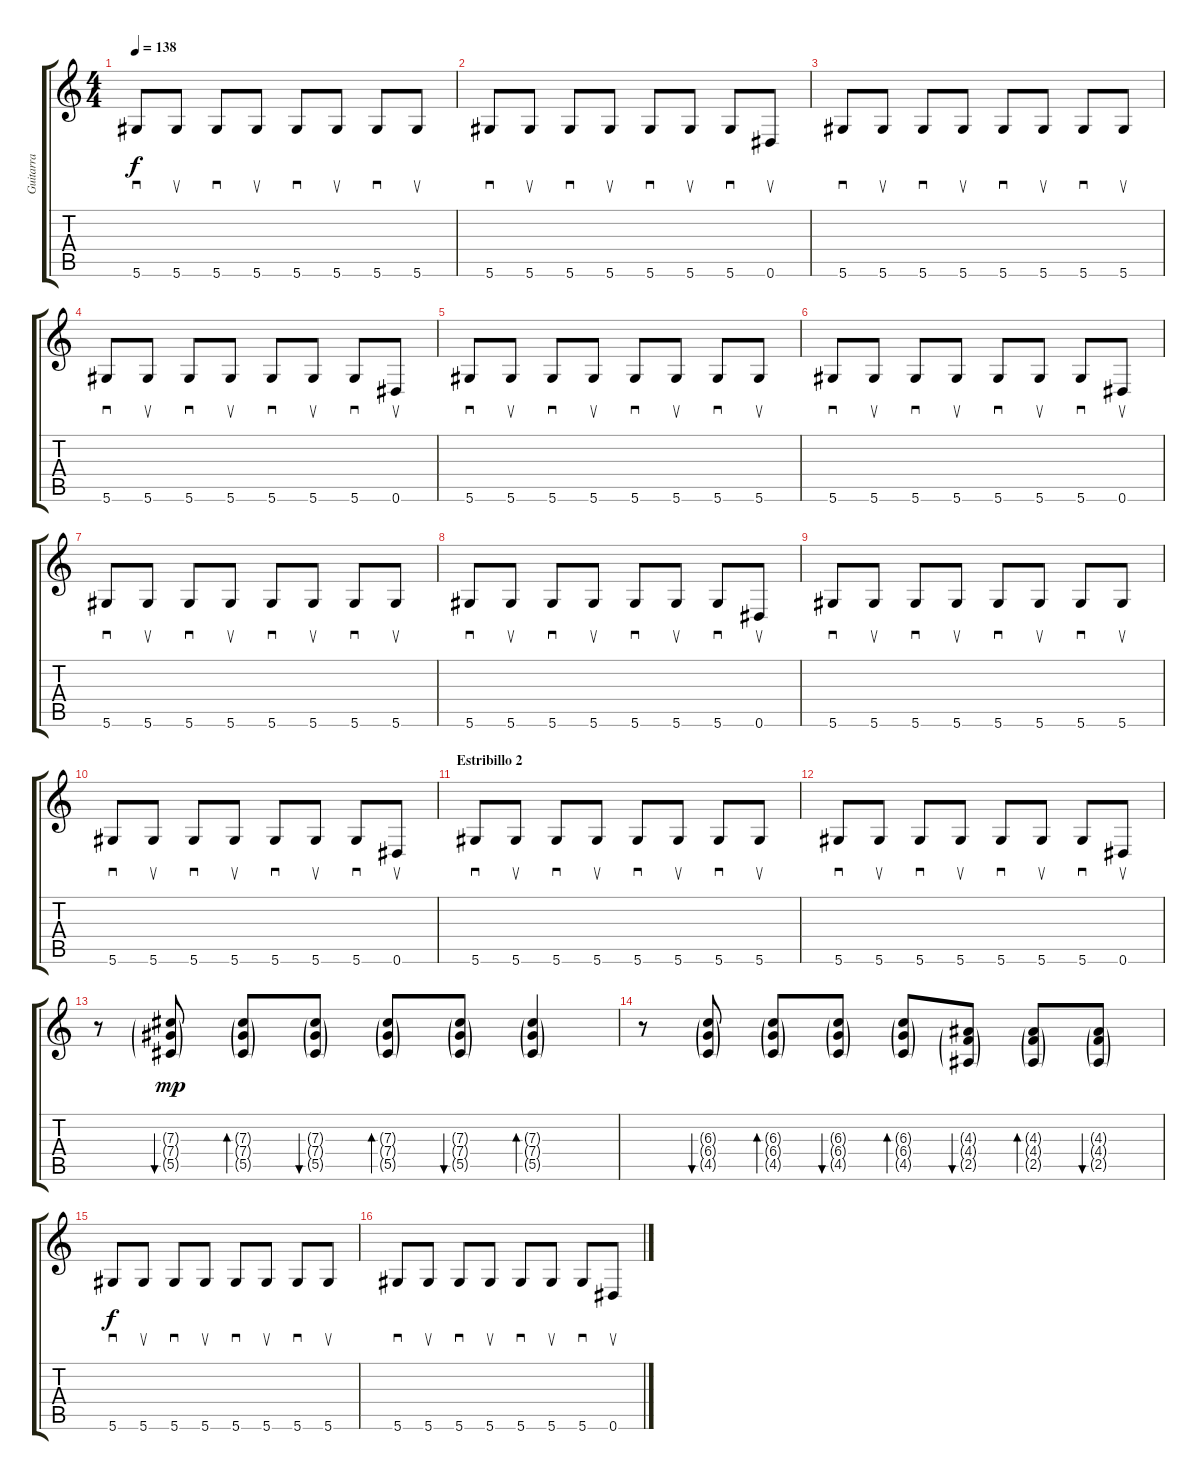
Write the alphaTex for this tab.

\track ("Guitarra" "Guitarra") {instrument acousticguitarsteel}
\staff {score tabs}
\tuning (Eb4 Bb3 Gb3 Db3 Ab2 Eb2) {hide}
\ts (4 4)
\tempo 138
\clef g2
\ks c
5.6.8{sd dy f} 5.6.8{su} 5.6.8{sd} 5.6.8{su} 5.6.8{sd} 5.6.8{su} 5.6.8{sd} 5.6.8{su} |
5.6.8{sd} 5.6.8{su} 5.6.8{sd} 5.6.8{su} 5.6.8{sd} 5.6.8{su} 5.6.8{sd} 0.6.8{su} |
5.6.8{sd} 5.6.8{su} 5.6.8{sd} 5.6.8{su} 5.6.8{sd} 5.6.8{su} 5.6.8{sd} 5.6.8{su} |
5.6.8{sd} 5.6.8{su} 5.6.8{sd} 5.6.8{su} 5.6.8{sd} 5.6.8{su} 5.6.8{sd} 0.6.8{su} |
5.6.8{sd} 5.6.8{su} 5.6.8{sd} 5.6.8{su} 5.6.8{sd} 5.6.8{su} 5.6.8{sd} 5.6.8{su} |
5.6.8{sd} 5.6.8{su} 5.6.8{sd} 5.6.8{su} 5.6.8{sd} 5.6.8{su} 5.6.8{sd} 0.6.8{su} |
5.6.8{sd} 5.6.8{su} 5.6.8{sd} 5.6.8{su} 5.6.8{sd} 5.6.8{su} 5.6.8{sd} 5.6.8{su} |
5.6.8{sd} 5.6.8{su} 5.6.8{sd} 5.6.8{su} 5.6.8{sd} 5.6.8{su} 5.6.8{sd} 0.6.8{su} |
5.6.8{sd} 5.6.8{su} 5.6.8{sd} 5.6.8{su} 5.6.8{sd} 5.6.8{su} 5.6.8{sd} 5.6.8{su} |
5.6.8{sd} 5.6.8{su} 5.6.8{sd} 5.6.8{su} 5.6.8{sd} 5.6.8{su} 5.6.8{sd} 0.6.8{su} |
\section ("" "Estribillo 2")
5.6.8{sd} 5.6.8{su} 5.6.8{sd} 5.6.8{su} 5.6.8{sd} 5.6.8{su} 5.6.8{sd} 5.6.8{su} |
5.6.8{sd} 5.6.8{su} 5.6.8{sd} 5.6.8{su} 5.6.8{sd} 5.6.8{su} 5.6.8{sd} 0.6.8{su} |
r.8 (7.3{g} 7.4{g} 5.5{g}).8{bu 60 dy mp} (7.3{g} 7.4{g} 5.5{g}).8{bd 60} (7.3{g} 7.4{g} 5.5{g}).8{bu 60} (7.3{g} 7.4{g} 5.5{g}).8{bd 60} (7.3{g} 7.4{g} 5.5{g}).8{bu 60} (7.3{g} 7.4{g} 5.5{g}).4{bd 60} |
r.8 (6.3{g} 6.4{g} 4.5{g}).8{bu 60} (6.3{g} 6.4{g} 4.5{g}).8{bd 60} (6.3{g} 6.4{g} 4.5{g}).8{bu 60} (6.3{g} 6.4{g} 4.5{g}).8{bd 60} (4.3{g} 4.4{g} 2.5{g}).8{bu 60} (4.3{g} 4.4{g} 2.5{g}).8{bd 60} (4.3{g} 4.4{g} 2.5{g}).8{bu 60} |
5.6.8{sd dy f} 5.6.8{su} 5.6.8{sd} 5.6.8{su} 5.6.8{sd} 5.6.8{su} 5.6.8{sd} 5.6.8{su} |
5.6.8{sd} 5.6.8{su} 5.6.8{sd} 5.6.8{su} 5.6.8{sd} 5.6.8{su} 5.6.8{sd} 0.6.8{su}
